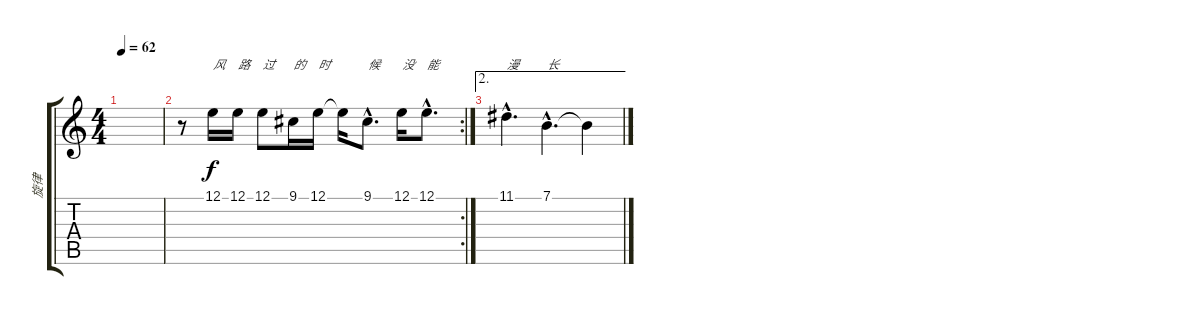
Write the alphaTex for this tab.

\track ("旋律" "旋律") {instrument flute}
\staff {score tabs}
\tuning (E4 B3 G3 D3 A2 E2) {hide}
\ts (4 4)
\tempo 62
\clef g2
\ks c
|
\rc 2
r.8 12.1.16{txt "风"} 12.1.16{txt "路"} 12.1.8{txt "过"} 9.1.16{txt "的"} 12.1.16{txt "时"} 12.1{t}.16 9.1{hac}.8{d txt "候"} 12.1.16{txt "没"} 12.1{hac}.8{d txt "能"} |
\ae 2
11.1{hac}.4{d txt "漫"} 7.1{hac}.4{d txt "长"} 7.1{t}.4
